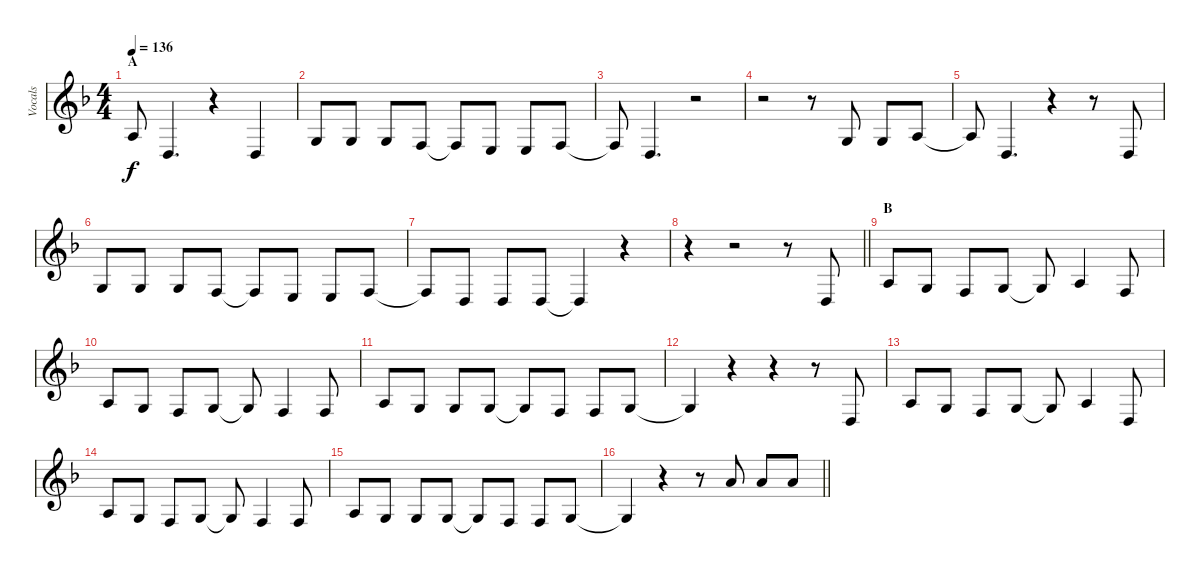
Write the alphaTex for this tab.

\track ("Vocals" "Vocals") {instrument lead6voice}
\staff {score}
\tuning (E4 B3 G3 D3 A2 E2) {hide}
\ts (4 4)
\section ("" "A")
\tempo 136
\clef g2
\ks dminor
7.4{t}.8{dy f} 0.4.4{d} r.4 0.4.4 |
0.3.8 0.3.8 0.3.8 3.4.8 3.4{t}.8 2.4.8 2.4.8 3.4.8 |
3.4{t}.8 0.4.4{d} r.2 |
r.2 r.8 0.3.8 0.3.8 2.3.8 |
2.3{t}.8 0.4.4{d} r.4 r.8 0.4.8 |
0.3.8 0.3.8 0.3.8 3.4.8 3.4{t}.8 2.4.8 2.4.8 3.4.8 |
3.4{t}.8 0.4.8 0.4.8 0.4.8 0.4{t}.4 r.4 |
\barLineRight lightlight
r.4 r.2 r.8 0.4.8 |
\section ("" "B")
2.3.8 0.3.8 3.4.8 0.3.8 0.3{t}.8 2.3.4 3.4.8 |
2.3.8 0.3.8 3.4.8 0.3.8 0.3{t}.8 3.4.4 3.4.8 |
2.3.8 0.3.8 0.3.8 0.3.8 0.3{t}.8 3.4.8 3.4.8 0.3.8 |
0.3{t}.4 r.4 r.4 r.8 0.4.8 |
2.3.8 0.3.8 3.4.8 0.3.8 0.3{t}.8 2.3.4 0.4.8 |
2.3.8 0.3.8 3.4.8 0.3.8 0.3{t}.8 3.4.4 3.4.8 |
2.3.8 0.3.8 0.3.8 0.3.8 0.3{t}.8 3.4.8 3.4.8 0.3.8 |
\barLineRight lightlight
0.3{t}.4 r.4 r.8 5.1.8 5.1.8 5.1.8
